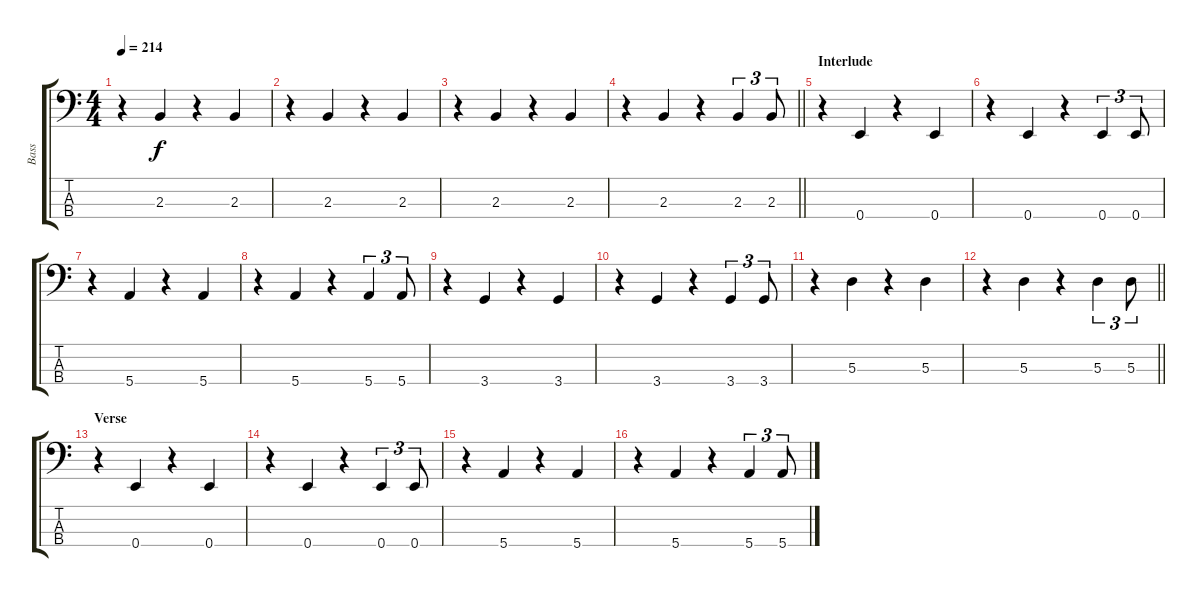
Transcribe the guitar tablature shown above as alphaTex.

\track ("Bass" "Bass") {instrument electricbassfinger}
\staff {score tabs}
\tuning (G2 D2 A1 E1) {hide}
\ts (4 4)
\tempo 214
\clef f4
\ks c
r.4{dy f} 2.3.4 r.4 2.3.4 |
r.4 2.3.4 r.4 2.3.4 |
r.4 2.3.4 r.4 2.3.4 |
\barLineRight lightlight
r.4 2.3.4 r.4 2.3.4{tu (3 2)} 2.3.8{tu (3 2)} |
\section ("" "Interlude")
r.4 0.4.4 r.4 0.4.4 |
r.4 0.4.4 r.4 0.4.4{tu (3 2)} 0.4.8{tu (3 2)} |
r.4 5.4.4 r.4 5.4.4 |
r.4 5.4.4 r.4 5.4.4{tu (3 2)} 5.4.8{tu (3 2)} |
r.4 3.4.4 r.4 3.4.4 |
r.4 3.4.4 r.4 3.4.4{tu (3 2)} 3.4.8{tu (3 2)} |
r.4 5.3.4 r.4 5.3.4 |
\barLineRight lightlight
r.4 5.3.4 r.4 5.3.4{tu (3 2)} 5.3.8{tu (3 2)} |
\section ("" "Verse")
r.4 0.4.4 r.4 0.4.4 |
r.4 0.4.4 r.4 0.4.4{tu (3 2)} 0.4.8{tu (3 2)} |
r.4 5.4.4 r.4 5.4.4 |
r.4 5.4.4 r.4 5.4.4{tu (3 2)} 5.4.8{tu (3 2)}
